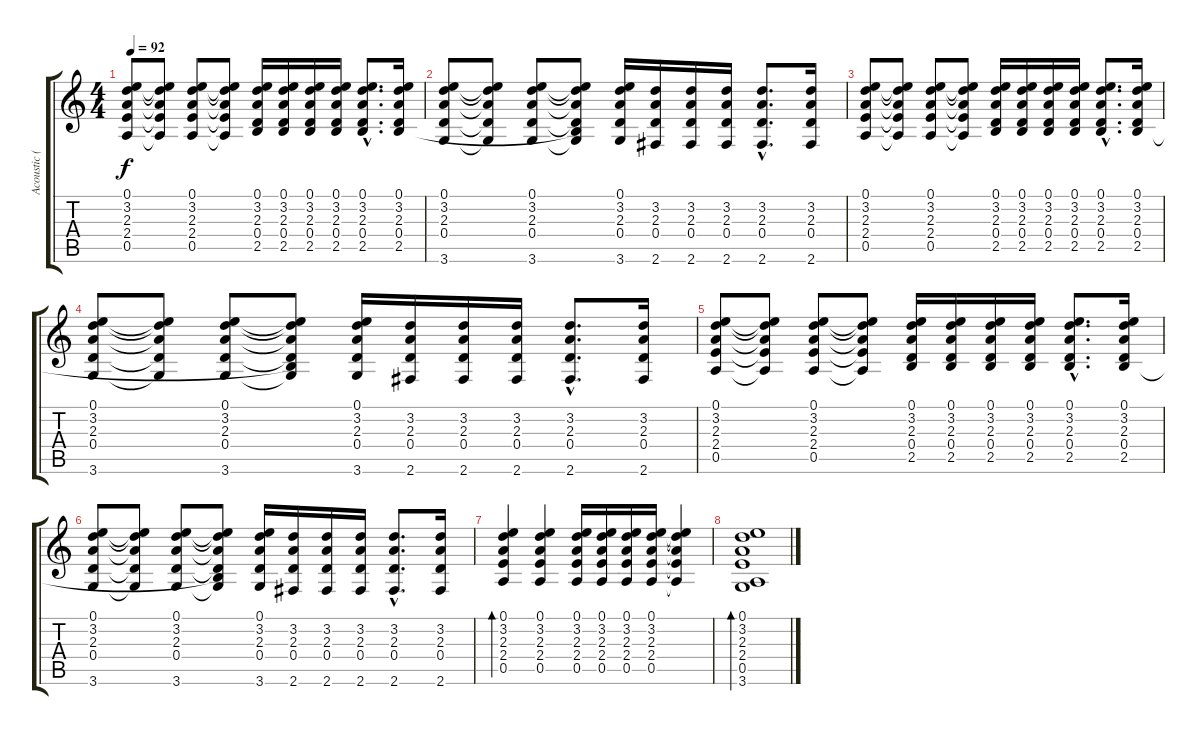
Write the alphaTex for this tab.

\track ("Acoustic (Guitar 1)" "Acoustic (") {instrument acousticguitarsteel}
\staff {score tabs}
\tuning (E4 B3 G3 D3 A2 E2) {hide}
\ts (4 4)
\tempo 92
\clef g2
\ks c
(0.1 3.2 2.3 2.4 0.5).8{dy f} (0.1{t} 3.2{t} 2.3{t} 2.4{t} 0.5{t}).8 (0.1 3.2 2.3 2.4 0.5).8 (0.1{t} 3.2{t} 2.3{t} 2.4{t} 0.5{t}).8 (0.1 3.2 2.3 0.4 2.5).16 (0.1 3.2 2.3 0.4 2.5).16 (0.1 3.2 2.3 0.4 2.5).16 (0.1 3.2 2.3 0.4 2.5).16 (0.1{hac} 3.2{hac} 2.3{hac} 0.4{hac} 2.5{hac}).8{d} (0.1 3.2 2.3 0.4 2.5).16 |
(0.1 3.2 2.3 0.4 3.6).8 (0.1{t} 3.2{t} 2.3{t} 0.4{t} 3.6{t}).8 (0.1 3.2 2.3 0.4 3.6).8 (0.1{t} 3.2{t} 2.3{t} 0.4{t} 2.5{t} 3.6{t}).8 (0.1 3.2 2.3 0.4 3.6).16 (3.2 2.3 0.4 2.6).16 (3.2 2.3 0.4 2.6).16 (3.2 2.3 0.4 2.6).16 (3.2{hac} 2.3{hac} 0.4{hac} 2.6{hac}).8{d} (3.2 2.3 0.4 2.6).16 |
(0.1 3.2 2.3 2.4 0.5).8 (0.1{t} 3.2{t} 2.3{t} 2.4{t} 0.5{t}).8 (0.1 3.2 2.3 2.4 0.5).8 (0.1{t} 3.2{t} 2.3{t} 2.4{t} 0.5{t}).8 (0.1 3.2 2.3 0.4 2.5).16 (0.1 3.2 2.3 0.4 2.5).16 (0.1 3.2 2.3 0.4 2.5).16 (0.1 3.2 2.3 0.4 2.5).16 (0.1{hac} 3.2{hac} 2.3{hac} 0.4{hac} 2.5{hac}).8{d} (0.1 3.2 2.3 0.4 2.5).16 |
(0.1 3.2 2.3 0.4 3.6).8 (0.1{t} 3.2{t} 2.3{t} 0.4{t} 3.6{t}).8 (0.1 3.2 2.3 0.4 3.6).8 (0.1{t} 3.2{t} 2.3{t} 0.4{t} 2.5{t} 3.6{t}).8 (0.1 3.2 2.3 0.4 3.6).16 (3.2 2.3 0.4 2.6).16 (3.2 2.3 0.4 2.6).16 (3.2 2.3 0.4 2.6).16 (3.2{hac} 2.3{hac} 0.4{hac} 2.6{hac}).8{d} (3.2 2.3 0.4 2.6).16 |
(0.1 3.2 2.3 2.4 0.5).8 (0.1{t} 3.2{t} 2.3{t} 2.4{t} 0.5{t}).8 (0.1 3.2 2.3 2.4 0.5).8 (0.1{t} 3.2{t} 2.3{t} 2.4{t} 0.5{t}).8 (0.1 3.2 2.3 0.4 2.5).16 (0.1 3.2 2.3 0.4 2.5).16 (0.1 3.2 2.3 0.4 2.5).16 (0.1 3.2 2.3 0.4 2.5).16 (0.1{hac} 3.2{hac} 2.3{hac} 0.4{hac} 2.5{hac}).8{d} (0.1 3.2 2.3 0.4 2.5).16 |
(0.1 3.2 2.3 0.4 3.6).8 (0.1{t} 3.2{t} 2.3{t} 0.4{t} 3.6{t}).8 (0.1 3.2 2.3 0.4 3.6).8 (0.1{t} 3.2{t} 2.3{t} 0.4{t} 2.5{t} 3.6{t}).8 (0.1 3.2 2.3 0.4 3.6).16 (3.2 2.3 0.4 2.6).16 (3.2 2.3 0.4 2.6).16 (3.2 2.3 0.4 2.6).16 (3.2{hac} 2.3{hac} 0.4{hac} 2.6{hac}).8{d} (3.2 2.3 0.4 2.6).16 |
(0.1 3.2 2.3 2.4 0.5).4{bd 60} (0.1 3.2 2.3 2.4 0.5).4 (0.1 3.2 2.3 2.4 0.5).16 (0.1 3.2 2.3 2.4 0.5).16 (0.1 3.2 2.3 2.4 0.5).16 (0.1 3.2 2.3 2.4 0.5).16 (0.1{t} 3.2{t} 2.3{t} 2.4{t} 0.5{t}).4 |
(0.1 3.2 2.3 2.4 0.5 3.6).1{bd 240}
